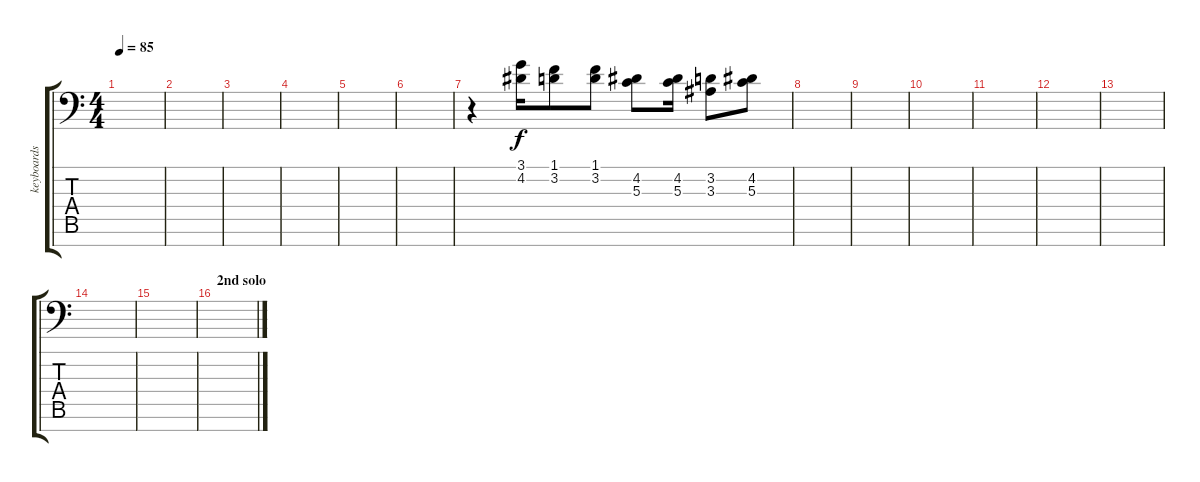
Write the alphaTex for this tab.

\track ("keyboards" "keyboards") {instrument electricpiano1}
\staff {score tabs}
\tuning (E4 B3 G3 D3 A2 E2 C-1) {hide}
\ts (4 4)
\tempo 85
\clef f4
\ks c
|
|
|
\section ("" "")
|
|
|
r.4 (3.1 4.2).16 (1.1 3.2).8 (1.1 3.2).8 (4.2 5.3).8 (4.2 5.3).16 (3.2 3.3).8 (4.2 5.3).8 |
\section ("" "")
|
|
|
|
|
|
|
|
\section ("" "2nd solo")
